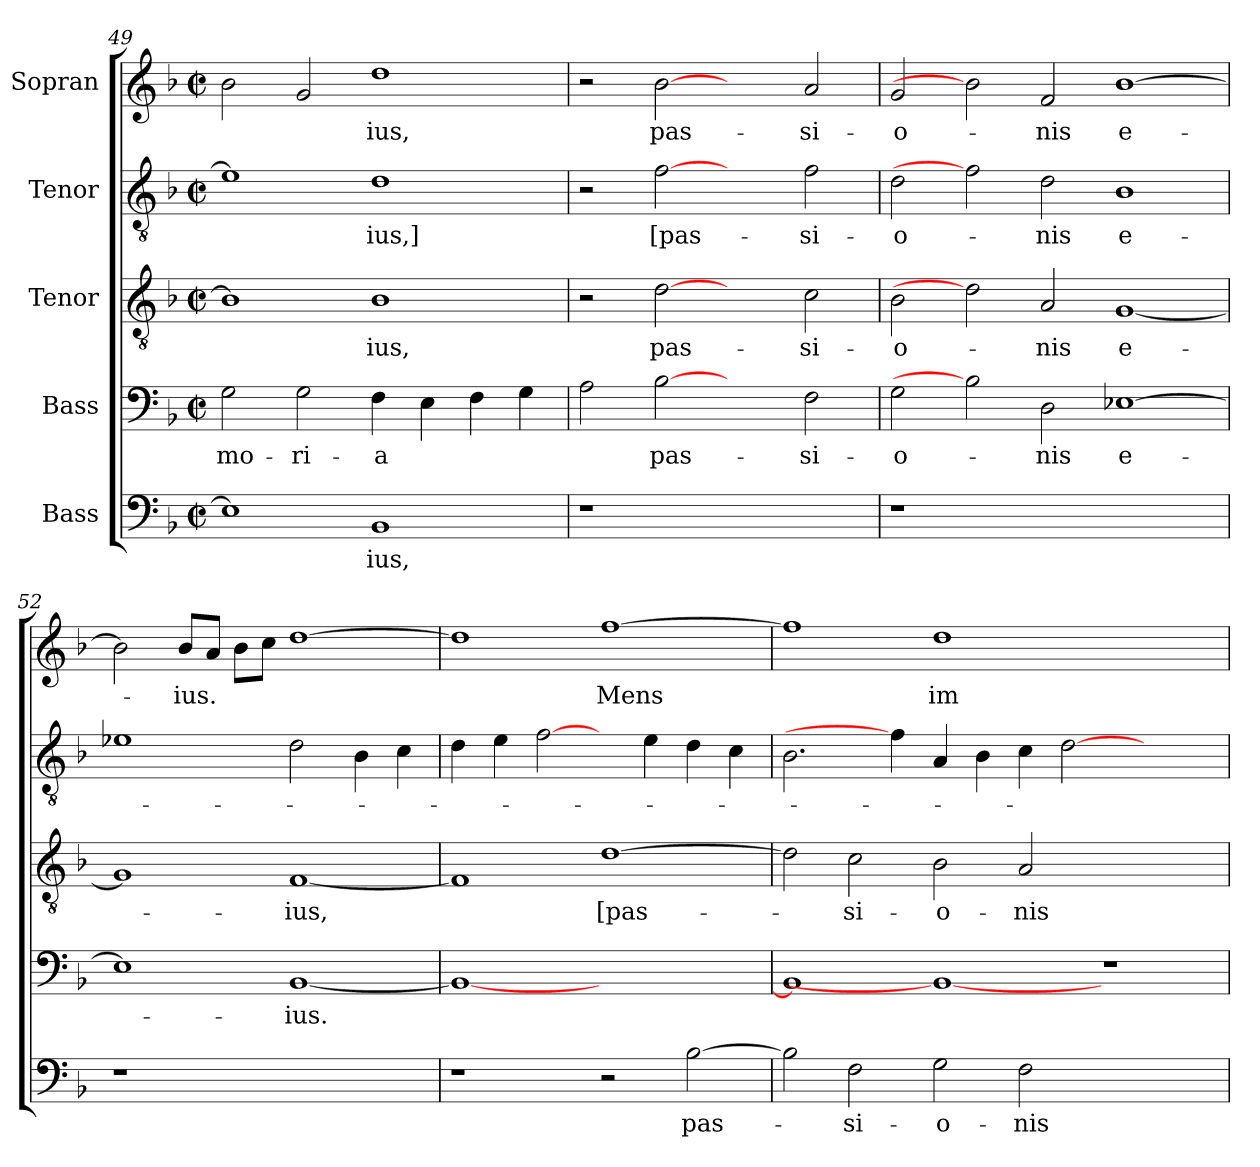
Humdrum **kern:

**kern	**text	**kern	**text	**kern	**text	**kern	**text	**kern	**text
*part5	*part5	*part4	*part4	*part3	*part3	*part2	*part2	*part1	*part1
*staff5	*staff5	*staff4	*staff4	*staff3	*staff3	*staff2	*staff2	*staff1	*staff1
*I"Bass	*	*I"Bass	*	*I"Tenor	*	*I"Tenor	*	*I"Sopran	*
!!LO:PB:g=z
*clefF4	*	*clefF4	*	*clefGv2	*	*clefGv2	*	*clefG2	*
*	*	*	*	*ITrd7c12	*	*ITrd7c12	*	*	*
*k[b-]	*	*k[b-]	*	*k[b-]	*	*k[b-]	*	*k[b-]	*
*F:	*	*F:	*	*F:	*	*F:	*	*F:	*
*M2/2	*	*M2/2	*	*M2/2	*	*M2/2	*	*M2/2	*
*met(c|)	*	*met(c|)	*	*met(c|)	*	*met(c|)	*	*met(c|)	*
=49	=49	=49	=49	=49	=49	=49	=49	=49	=49
!	!	!	!LO:LY:b:color=#000000	!	!	!	!	!	!
1E-i]	.	2Gi\	-mo-	1BB-i]	.	1E-i]	.	2b-i\	.
!	!	!	!LO:LY:b:color=#000000	!	!	!	!	!	!
.	.	2Gi\	-ri-	.	.	.	.	2gi/	.
!	!LO:LY:b:color=#000000	!	!	!	!	!	!	!	!
!	!	!	!LO:LY:b:color=#000000	!	!	!	!	!	!
!	!	!	!	!	!LO:LY:b:color=#000000	!	!	!	!
!	!	!	!	!	!	!	!LO:LY:b:color=#000000	!	!
!	!	!	!	!	!	!	!	!	!LO:LY:b:color=#000000
1BB-i	-ius,	4Fi\	-a	1BB-i	-ius,	1Di	-ius,]	1ddi	-ius,
.	.	4Ei\	.	.	.	.	.	.	.
.	.	4Fi\	.	.	.	.	.	.	.
.	.	4Gi\	.	.	.	.	.	.	.
=50	=50	=50	=50	=50	=50	=50	=50	=50	=50
!LO:N:vis=1	!	!	!	!	!	!	!	!	!
1r	.	2Ai\	.	2r	.	2r	.	2r	.
!	!	!	!LO:LY:b:color=#000000	!	!	!	!	!	!
!	!	!	!	!	!LO:LY:b:color=#000000	!	!	!	!
!	!	!	!	!	!	!	!LO:LY:b:color=#000000	!	!
!	!	!	!	!	!	!	!	!	!LO:LY:b:color=#000000
.	.	[2B-i	pas-	[2Di	pas-	[2Fi	[pas-	[2b-i	pas-
1ryy	.	2ryy	.	2ryy	.	2ryy	.	2ryy	.
!	!	!	!LO:LY:b:color=#000000	!	!	!	!	!	!
!	!	!	!	!	!LO:LY:b:color=#000000	!	!	!	!
!	!	!	!	!	!	!	!LO:LY:b:color=#000000	!	!
!	!	!	!	!	!	!	!	!	!LO:LY:b:color=#000000
.	.	2Fi\	-si-	2Ci\	-si-	2Fi\	-si-	2ai/	-si-
=51	=51	=51	=51	=51	=51	=51	=51	=51	=51
!LO:N:vis=1	!	!	!	!	!	!	!	!	!
!	!	!	!LO:LY:b:color=#000000	!	!	!	!	!	!
!	!	!	!	!	!LO:LY:b:color=#000000	!	!	!	!
!	!	!	!	!	!	!	!LO:LY:b:color=#000000	!	!
!	!	!	!	!	!	!	!	!	!LO:LY:b:color=#000000
1r	.	2Gi\	-o-	2BB-i\	-o-	2Di\	-o-	2gi/	-o-
.	.	2B-i]	.	2Di]	.	2Fi]	.	2b-i]	.
!	!	!	!LO:LY:b:color=#000000	!	!	!	!	!	!
!	!	!	!	!	!LO:LY:b:color=#000000	!	!	!	!
!	!	!	!	!	!	!	!LO:LY:b:color=#000000	!	!
!	!	!	!	!	!	!	!	!	!LO:LY:b:color=#000000
1.ryy	.	2Di\	-nis	2AAi/	-nis	2Di\	-nis	2fi/	-nis
!	!	!	!LO:LY:b:color=#000000	!	!	!	!	!	!
!	!	!	!	!	!LO:LY:b:color=#000000	!	!	!	!
!	!	!	!	!	!	!	!LO:LY:b:color=#000000	!	!
!	!	!	!	!	!	!	!	!	!LO:LY:b:color=#000000
.	.	[>1E-Xi	e-	[<1GGi	e-	1BB-i	e-	[>1b-i	e-
=52	=52	=52	=52	=52	=52	=52	=52	=52	=52
!LO:N:vis=1	!	!	!	!	!	!	!	!	!
1r	.	1E-i]	.	1GGi]	.	1E-Xi	.	2b-i\]	.
!	!	!	!	!	!	!	!	!	!LO:LY:b:color=#000000
.	.	.	.	.	.	.	.	8b-i/L	-ius.
.	.	.	.	.	.	.	.	8ai/J	.
.	.	.	.	.	.	.	.	8b-i\L	.
.	.	.	.	.	.	.	.	8cci\J	.
!	!	!	!LO:LY:b:color=#000000	!	!	!	!	!	!
!	!	!	!	!	!LO:LY:b:color=#000000	!	!	!	!
1ryy	.	[<1BB-i	-ius.	[<1FFi	-ius,	2Di\	.	[>1ddi	.
.	.	.	.	.	.	4BB-i\	.	.	.
.	.	.	.	.	.	4Ci\	.	.	.
=53	=53	=53	=53	=53	=53	=53	=53	=53	=53
1r	.	1BB-i_<	.	1FFi]	.	4Di\	.	1ddi]	.
.	.	.	.	.	.	4Ei\	.	.	.
.	.	.	.	.	.	[2Fi\	.	.	.
!	!	!	!	!	!LO:LY:b:color=#000000	!	!	!	!
!	!	!	!	!	!	!	!	!	!LO:LY:b:color=#000000
2r	.	1ryy	.	[>1Di	[pas-	4ryy	.	[>1ffi	Mens
.	.	.	.	.	.	4Ei\	.	.	.
!	!LO:LY:b:color=#000000	!	!	!	!	!	!	!	!
[>2B-i\	pas-	.	.	.	.	4Di\	.	.	.
.	.	.	.	.	.	4Ci\	.	.	.
=54	=54	=54	=54	=54	=54	=54	=54	=54	=54
2B-i\]	.	1BB-i]	.	2Di\]	.	2.BB-i\	.	1ffi]	.
!	!LO:LY:b:color=#000000	!	!	!	!	!	!	!	!
!	!	!	!	!	!LO:LY:b:color=#000000	!	!	!	!
2Fi\	-si-	.	.	2Ci\	-si-	.	.	.	.
.	.	.	.	.	.	4Fi\]	.	.	.
!	!LO:LY:b:color=#000000	!	!	!	!	!	!	!	!
!	!	!	!	!	!LO:LY:b:color=#000000	!	!	!	!
!	!	!	!	!	!	!	!	!	!LO:LY:b:color=#000000
2Gi\	-o-	1BB-i_	.	2BB-i\	-o-	4AAi/	.	1ddi	im-
.	.	.	.	.	.	4BB-i\	.	.	.
!	!LO:LY:b:color=#000000	!	!	!	!	!	!	!	!
!	!	!	!	!	!LO:LY:b:color=#000000	!	!	!	!
2Fi\	-nis	.	.	2AAi/	-nis	4Ci\	.	.	.
.	.	.	.	.	.	[>2Di\	.	.	.
1ryy	.	1r	.	1ryy	.	.	.	1ryy	.
.	.	.	.	.	.	2.ryy	.	.	.
=	=	=	=	=	=	=	=	=	=
*-	*-	*-	*-	*-	*-	*-	*-	*-	*-
